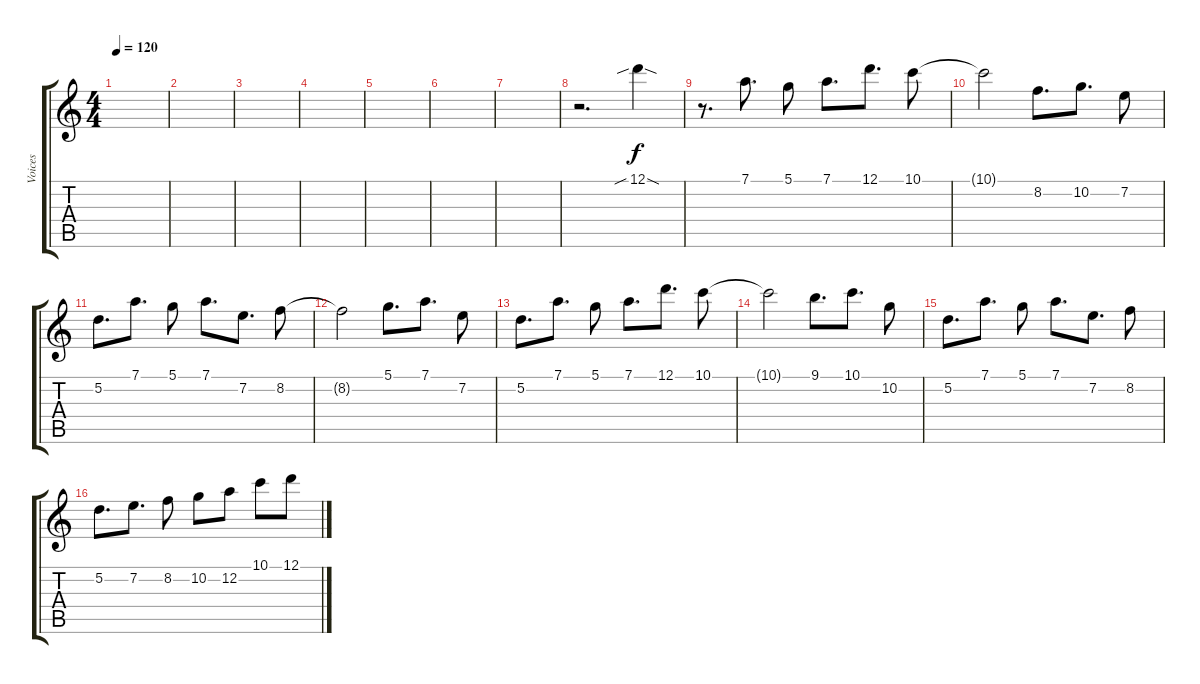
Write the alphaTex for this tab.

\track ("Voices" "Voices") {instrument contrabass}
\staff {score tabs}
\tuning (D4 A3 F3 C3 G2 C2) {hide}
\ts (4 4)
\tempo 120
\clef g2
\ks c
|
|
|
|
|
|
|
r.2{d} 12.1{sib sod}.4 |
r.8{d} 7.1.8{d} 5.1.8 7.1.8{d} 12.1.8{d} 10.1.8 |
10.1{t}.2 8.2.8{d} 10.2.8{d} 7.2.8 |
5.2.8{d} 7.1.8{d} 5.1.8 7.1.8{d} 7.2.8{d} 8.2.8 |
8.2{t}.2 5.1.8{d} 7.1.8{d} 7.2.8 |
5.2.8{d} 7.1.8{d} 5.1.8 7.1.8{d} 12.1.8{d} 10.1.8 |
10.1{t}.2 9.1.8{d} 10.1.8{d} 10.2.8 |
5.2.8{d} 7.1.8{d} 5.1.8 7.1.8{d} 7.2.8{d} 8.2.8 |
5.2.8{d} 7.2.8{d} 8.2.8 10.2.8 12.2.8 10.1.8 12.1.8
